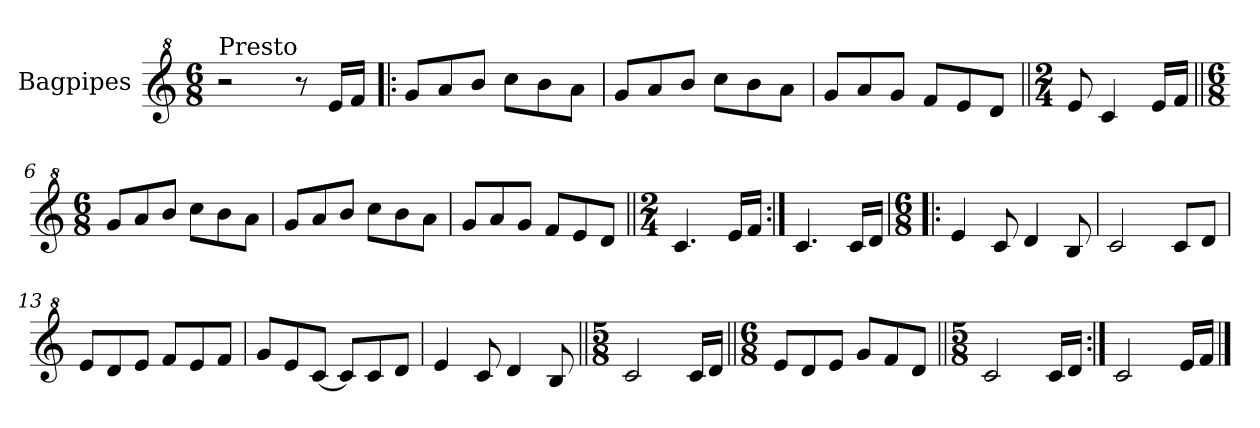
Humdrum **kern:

**kern
*part1
*staff1
*I"Bagpipes
*I'Bag
*clefG^2
*k[]
*C:
*M6/8
=1
!LO:TX:a:t=Presto
2r
8r
16ee/LL
16ff/JJ
=2!|:
8gg/L
8aa/
8bb/J
8ccc\L
8bb\
8aa\J
=3
8gg/L
8aa/
8bb/J
8ccc\L
8bb\
8aa\J
=4
8gg/L
8aa/
8gg/J
8ff/L
8ee/
8dd/J
=5||
*M2/4
8ee/
4cc/
16ee/LL
16ff/JJ
=6||
*M6/8
8gg/L
8aa/
8bb/J
8ccc\L
8bb\
8aa\J
=7
8gg/L
8aa/
8bb/J
8ccc\L
8bb\
8aa\J
!!LO:LB:g=z
=8
8gg/L
8aa/
8gg/J
8ff/L
8ee/
8dd/J
=9||
*M2/4
4.cc/
16ee/LL
16ff/JJ
=10:|!
4.cc/
16cc/LL
16dd/JJ
=11!|:
*M6/8
4ee/
8cc/
4dd/
8b/
=12
2cc/
8cc/L
8dd/J
=13
8ee/L
8dd/
8ee/J
8ff/L
8ee/
8ff/J
=14
8gg/L
8ee/
[8cc/J
8cc/L]
8cc/
8dd/J
=15
4ee/
8cc/
4dd/
8b/
!!LO:LB:g=z
=16||
*M5/8
2cc/
16cc/LL
16dd/JJ
=17||
*M6/8
8ee/L
8dd/
8ee/J
8gg/L
8ff/
8dd/J
=18||
*M5/8
2cc/
16cc/LL
16dd/JJ
=19:|!
2cc/
16ee/LL
16ff/JJ
==
*-
